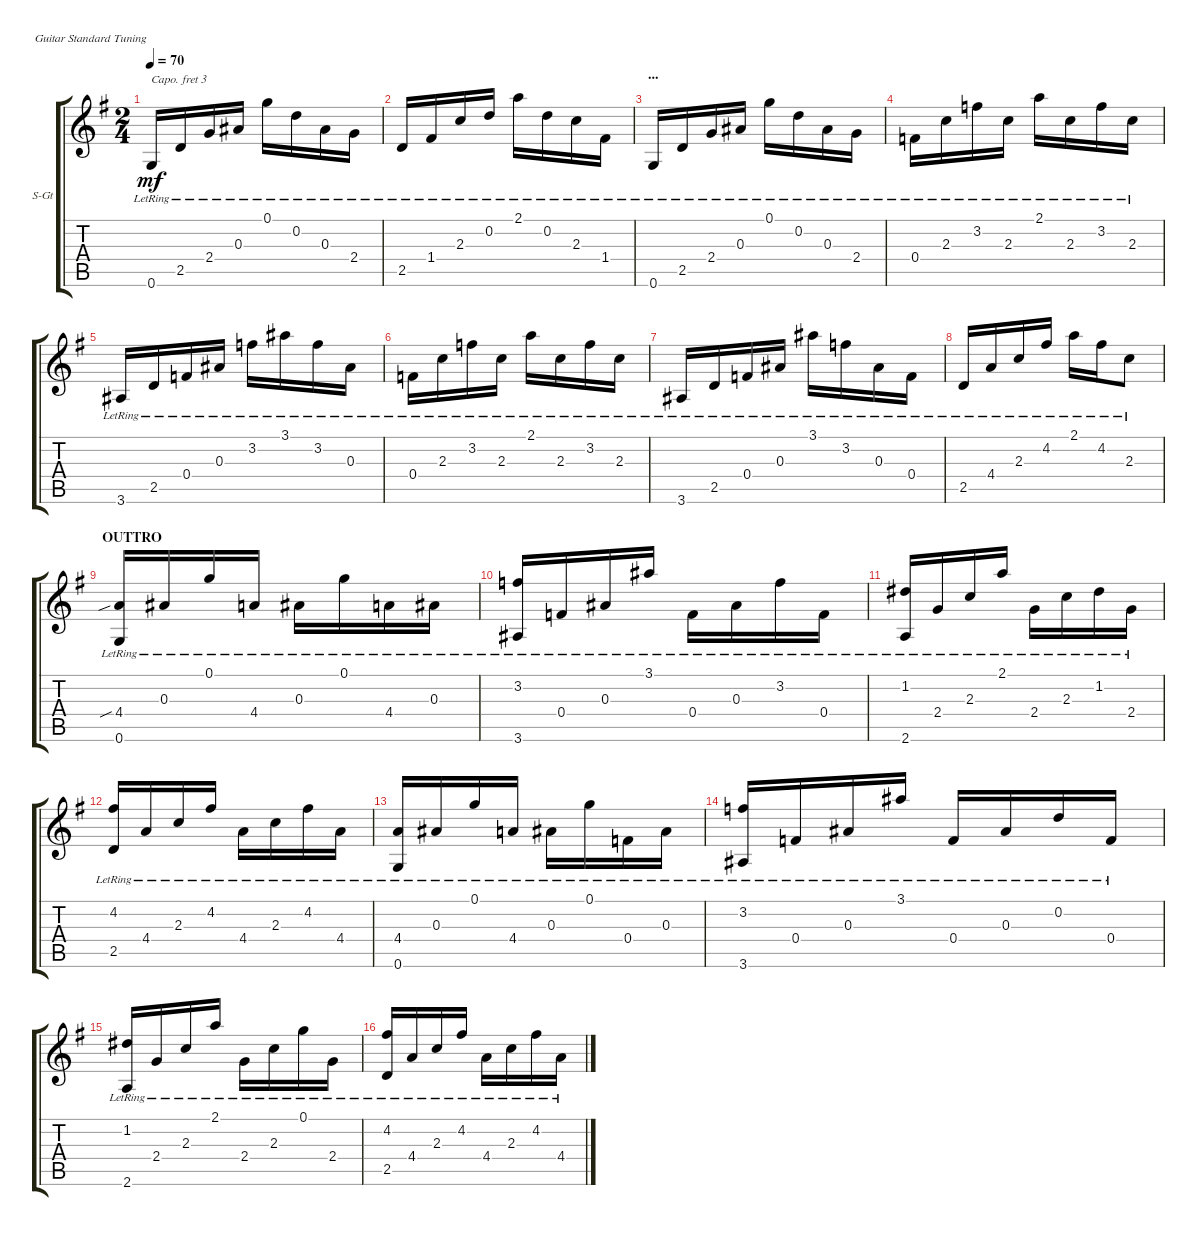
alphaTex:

\defaultSystemsLayout 4
\bracketExtendMode groupsimilarinstruments
\firstSystemTrackNameOrientation horizontal
\otherSystemsTrackNameOrientation horizontal
\track ("Steel Guitar" "S-Gt") {instrument acousticguitarsteel}
\staff {score tabs}
\capo 3
\tuning (E4 B3 G3 D3 A2 E2)
\ts (2 4)
\tempo 70
\clef g2
\ks eminor
0.6{lr}.16{dy mf} 2.5{lr}.16 2.4{lr}.16 0.3{lr}.16 0.1{lr}.16 0.2{lr}.16 0.3{lr}.16 2.4{lr}.16 |
2.5{lr}.16 1.4{lr}.16 2.3{lr}.16 0.2{lr}.16 2.1{lr}.16 0.2{lr}.16 2.3{lr}.16 1.4{lr}.16 |
\section ("" "...")
0.6{lr}.16 2.5{lr}.16 2.4{lr}.16 0.3{lr}.16 0.1{lr}.16 0.2{lr}.16 0.3{lr}.16 2.4{lr}.16 |
0.4{lr}.16 2.3{lr}.16 3.2{lr}.16 2.3{lr}.16 2.1{lr}.16 2.3{lr}.16 3.2{lr}.16 2.3{lr}.16 |
3.6{lr}.16 2.5{lr}.16 0.4{lr}.16 0.3{lr}.16 3.2{lr}.16 3.1{lr}.16 3.2{lr}.16 0.3{lr}.16 |
0.4{lr}.16 2.3{lr}.16 3.2{lr}.16 2.3{lr}.16 2.1{lr}.16 2.3{lr}.16 3.2{lr}.16 2.3{lr}.16 |
3.6{lr}.16 2.5{lr}.16 0.4{lr}.16 0.3{lr}.16 3.1{lr}.16 3.2{lr}.16 0.3{lr}.16 0.4{lr}.16 |
2.5{lr}.16 4.4{lr}.16 2.3{lr}.16 4.2{lr}.16 2.1{lr}.16 4.2{lr}.16 2.3{lr}.8 |
\section ("" "OUTTRO")
(0.6{lr} 4.4{sib lr}).16 0.3{lr}.16 0.1{lr}.16 4.4{lr}.16 0.3{lr}.16 0.1{lr}.16 4.4{lr}.16 0.3{lr}.16 |
(3.6{lr} 3.2{lr}).16 0.4{lr}.16 0.3{lr}.16 3.1{lr}.16 0.4{lr}.16 0.3{lr}.16 3.2{lr}.16 0.4{lr}.16 |
(2.6{lr} 1.2{lr}).16 2.4{lr}.16 2.3{lr}.16 2.1{lr}.16 2.4{lr}.16 2.3{lr}.16 1.2{lr}.16 2.4{lr}.16 |
(2.5{lr} 4.2{lr}).16 4.4{lr}.16 2.3{lr}.16 4.2{lr}.16 4.4{lr}.16 2.3{lr}.16 4.2{lr}.16 4.4{lr}.16 |
(0.6{lr} 4.4{lr}).16 0.3{lr}.16 0.1{lr}.16 4.4{lr}.16 0.3{lr}.16 0.1{lr}.16 0.4{lr}.16 0.3{lr}.16 |
(3.6{lr} 3.2{lr}).16 0.4{lr}.16 0.3{lr}.16 3.1{lr}.16 0.4{lr}.16 0.3{lr}.16 0.2{lr}.16 0.4{lr}.16 |
(2.6{lr} 1.2{lr}).16 2.4{lr}.16 2.3{lr}.16 2.1{lr}.16 2.4{lr}.16 2.3{lr}.16 0.1{lr}.16 2.4{lr}.16 |
(2.5{lr} 4.2{lr}).16 4.4{lr}.16 2.3{lr}.16 4.2{lr}.16 4.4{lr}.16 2.3{lr}.16 4.2{lr}.16 4.4{lr}.16
